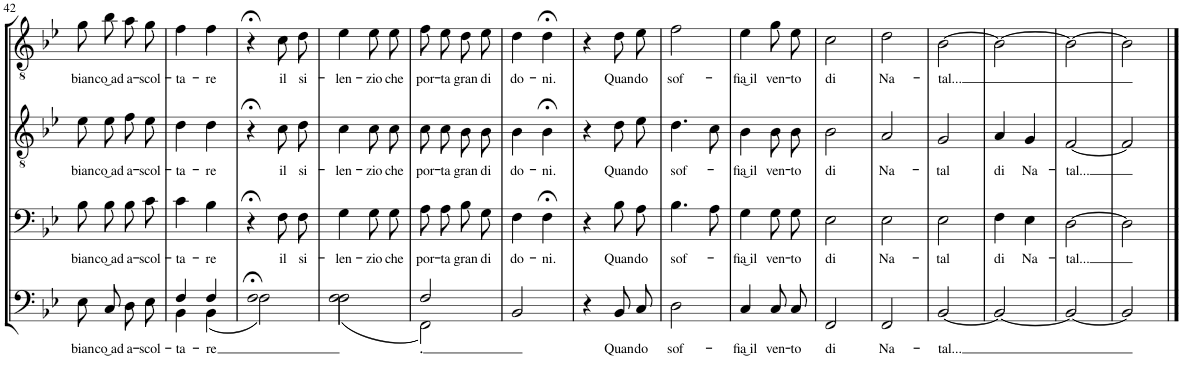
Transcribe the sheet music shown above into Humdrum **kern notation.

**kern	**text	**kern	**text	**kern	**text	**kern	**text
*part4	*part4	*part3	*part3	*part2	*part2	*part1	*part1
*staff4	*staff4	*staff3	*staff3	*staff2	*staff2	*staff1	*staff1
*I"B.	*	*I"Bar.	*	*I"T.2	*	*I"T.1	*
!!LO:PB:g=z
*clefF4	*	*clefF4	*	*clefGv2	*	*clefGv2	*
*k[b-e-]	*	*k[b-e-]	*	*k[b-e-]	*	*k[b-e-]	*
*M2/4	*	*M2/4	*	*M2/4	*	*M2/4	*
=42	=42	=42	=42	=42	=42	=42	=42
!	!LO:LY:b	!	!LO:LY:b	!	!LO:LY:b	!	!LO:LY:b
8E-\L	bian-	8B-\L	bian-	8e-\L	bian-	8g\L	bian-
!	!LO:LY:b	!	!LO:LY:b	!	!LO:LY:b	!	!LO:LY:b
8C\J	-co͜ ad	8B-\J	-co͜ ad	8e-\J	-co͜ ad	8b-\J	-co͜ ad
!	!LO:LY:b	!	!LO:LY:b	!	!LO:LY:b	!	!LO:LY:b
8D\L	a-	8B-\L	a-	8f\L	a-	8a\L	a-
!	!LO:LY:b	!	!LO:LY:b	!	!LO:LY:b	!	!LO:LY:b
8E-\J	-scol-	8c\J	-scol-	8e-\J	-scol-	8g\J	-scol-
=43	=43	=43	=43	=43	=43	=43	=43
!	!LO:LY:b	!	!LO:LY:b	!	!LO:LY:b	!	!LO:LY:b
*^	*	*	*	*	*	*	*
4F/	4BB-\	-ta-	4c\	-ta-	4d\	-ta-	4f\	-ta-
!	!	!LO:LY:b	!	!LO:LY:b	!	!LO:LY:b	!	!LO:LY:b
4F/	(4BB-\	-re	4B-\	-re	4d\	-re	4f\	-re
=44	=44	=44	=44	=44	=44	=44	=44	=44
2F;<	2F\)	.	4r;<	.	4r;<	.	4r;<	.
!	!	!	!	!LO:LY:b	!	!LO:LY:b	!	!LO:LY:b
.	.	.	8F\L	il	8c\L	il	8c\L	il
!	!	!	!	!LO:LY:b	!	!LO:LY:b	!	!LO:LY:b
.	.	.	8F\J	si-	8d\J	si-	8d\J	si-
=45	=45	=45	=45	=45	=45	=45	=45	=45
!	!	!	!	!LO:LY:b	!	!LO:LY:b	!	!LO:LY:b
2F\	(2F\	.	4G\	-len-	4c\	-len-	4e-\	-len-
!	!	!	!	!LO:LY:b	!	!LO:LY:b	!	!LO:LY:b
.	.	.	8G\L	-zio	8c\L	-zio	8e-\L	-zio
!	!	!	!	!LO:LY:b	!	!LO:LY:b	!	!LO:LY:b
.	.	.	8G\J	che	8c\J	che	8e-\J	che
=46	=46	=46	=46	=46	=46	=46	=46	=46
!	!	!LO:LY:b	!	!LO:LY:b	!	!LO:LY:b	!	!LO:LY:b
2F/	2FF\)	.	8A\L	por-	8c\L	por-	8f\L	por-
!	!	!	!	!LO:LY:b	!	!LO:LY:b	!	!LO:LY:b
.	.	.	8A\J	-ta	8c\J	-ta	8e-\J	-ta
!	!	!	!	!LO:LY:b	!	!LO:LY:b	!	!LO:LY:b
.	.	.	8B-\L	gran-	8B-\L	gran-	8d\L	gran-
!	!	!	!	!LO:LY:b	!	!LO:LY:b	!	!LO:LY:b
.	.	.	8G\J	-di	8B-\J	-di	8e-\J	-di
*v	*v	*	*	*	*	*	*	*
=47	=47	=47	=47	=47	=47	=47	=47
!	!	!	!LO:LY:b	!	!LO:LY:b	!	!LO:LY:b
2BB-/	.	4F\	do-	4B-\	do-	4d\	do-
!	!	!	!LO:LY:b	!	!LO:LY:b	!	!LO:LY:b
.	.	4F;<\	-ni.	4B-;<\	-ni.	4d;<\	-ni.
=48	=48	=48	=48	=48	=48	=48	=48
4r	.	4r	.	4r	.	4r	.
!	!LO:LY:b	!	!LO:LY:b	!	!LO:LY:b	!	!LO:LY:b
8BB-/L	Quan-	8B-\L	Quan-	8d\L	Quan-	8d\L	Quan-
!	!LO:LY:b	!	!LO:LY:b	!	!LO:LY:b	!	!LO:LY:b
8C/J	-do	8A\J	-do	8e-\J	-do	8e-\J	-do
=49	=49	=49	=49	=49	=49	=49	=49
!	!LO:LY:b	!	!LO:LY:b	!	!LO:LY:b	!	!LO:LY:b
2D\	sof-	4.B-\	sof-	4.d\	sof-	2f\	sof-
.	.	8A\	.	8c\	.	.	.
=50	=50	=50	=50	=50	=50	=50	=50
!	!LO:LY:b	!	!LO:LY:b	!	!LO:LY:b	!	!LO:LY:b
4C/	-fia͜ il	4G\	-fia͜ il	4B-\	-fia͜ il	4e-\	-fia͜ il
!	!LO:LY:b	!	!LO:LY:b	!	!LO:LY:b	!	!LO:LY:b
8C/L	ven-	8G\L	ven-	8B-\L	ven-	8g\L	ven-
!	!LO:LY:b	!	!LO:LY:b	!	!LO:LY:b	!	!LO:LY:b
8C/J	-to	8G\J	-to	8B-\J	-to	8e-\J	-to
=51	=51	=51	=51	=51	=51	=51	=51
!	!LO:LY:b	!	!LO:LY:b	!	!LO:LY:b	!	!LO:LY:b
2FF/	di	2E-\	di	2B-\	di	2c\	di
=52	=52	=52	=52	=52	=52	=52	=52
!	!LO:LY:b	!	!LO:LY:b	!	!LO:LY:b	!	!LO:LY:b
2FF/	Na-	2E-\	Na-	2A/	Na-	2d\	Na-
=53	=53	=53	=53	=53	=53	=53	=53
!	!LO:LY:b	!	!LO:LY:b	!	!LO:LY:b	!	!LO:LY:b
[2BB-/	-tal...	2E-\	-tal	2G/	-tal	[2B-\	-tal...
=54	=54	=54	=54	=54	=54	=54	=54
!	!	!	!LO:LY:b	!	!LO:LY:b	!	!
2BB-/_	.	4F\	di	4A/	di	2B-\_	.
!	!	!	!LO:LY:b	!	!LO:LY:b	!	!
.	.	4E-\	Na-	4G/	Na-	.	.
=55	=55	=55	=55	=55	=55	=55	=55
!	!	!	!LO:LY:b	!	!LO:LY:b	!	!
2BB-/_	.	[2D\	-tal...	[2F/	-tal...	2B-\_	.
=56	=56	=56	=56	=56	=56	=56	=56
2BB-/]	.	2D\]	.	2F/]	.	2B-\]	.
==	==	==	==	==	==	==	==
*-	*-	*-	*-	*-	*-	*-	*-
